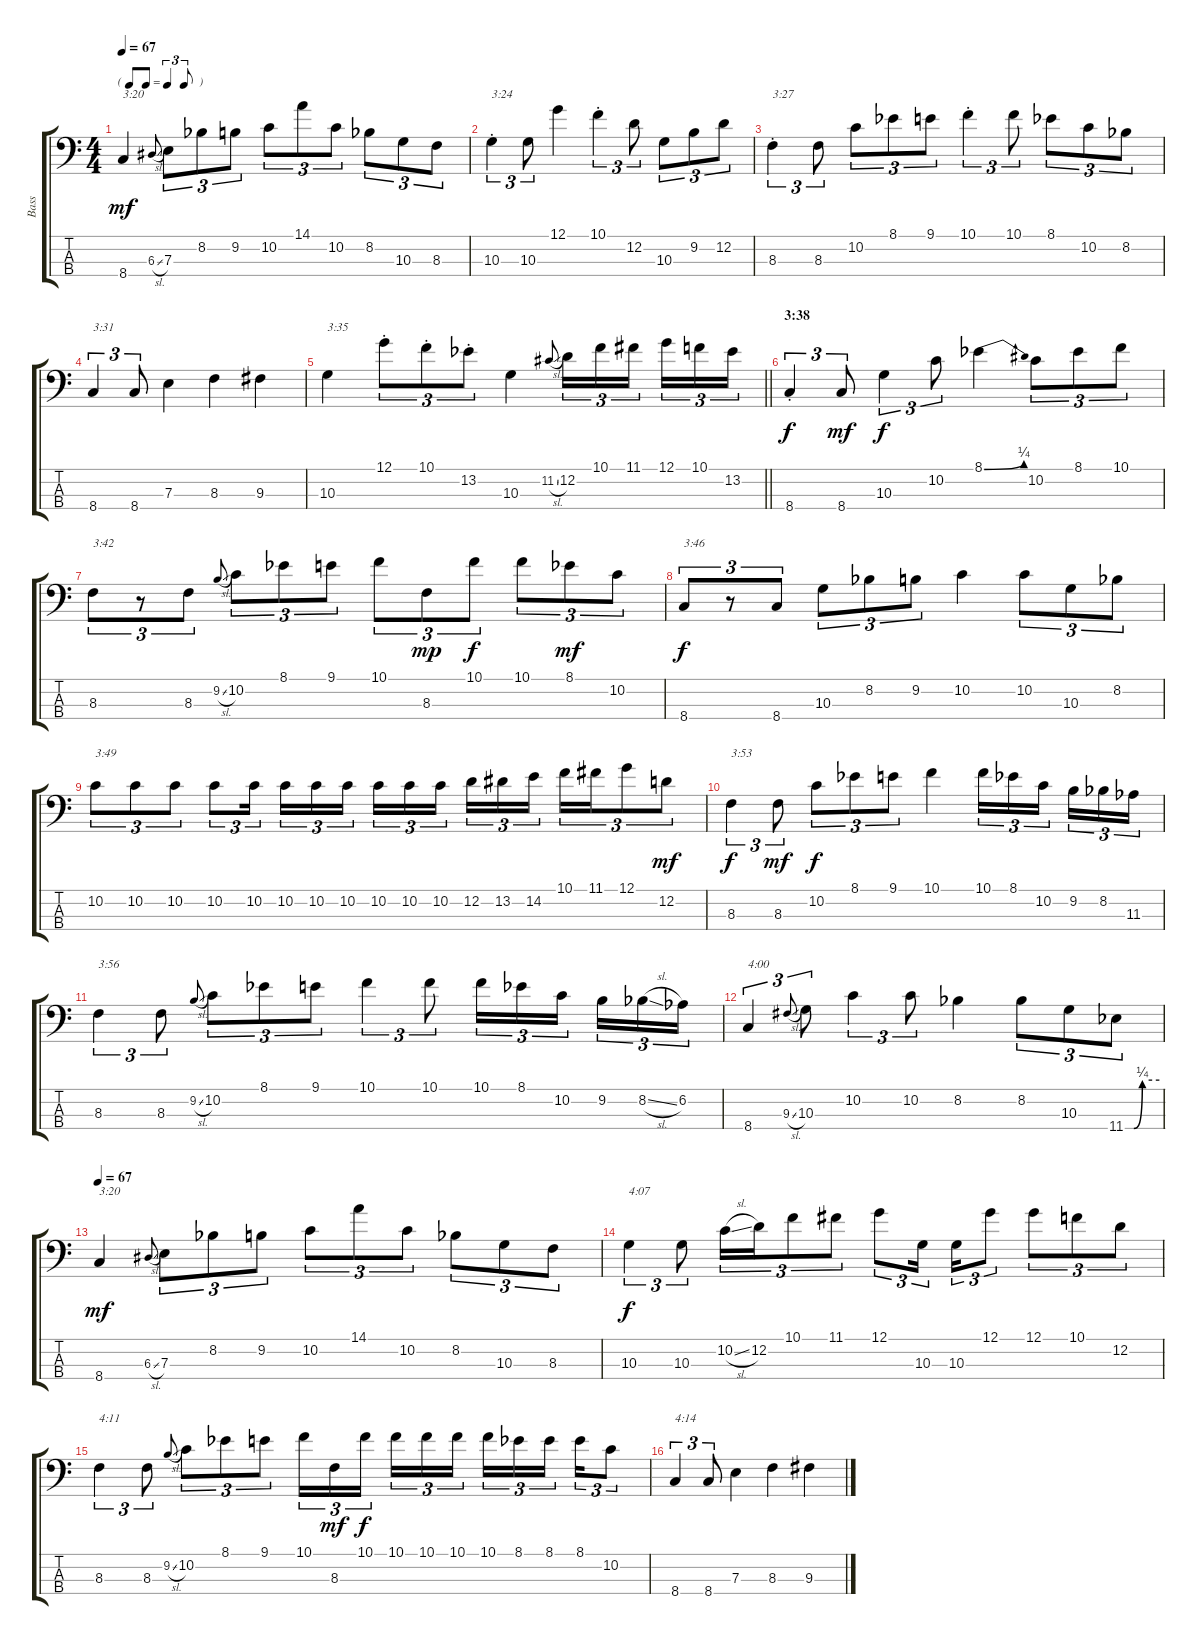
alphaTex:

\track ("Bass" "Bass") {instrument electricbassfinger}
\staff {score tabs}
\tuning (G2 D2 A1 E1) {hide}
\ts (4 4)
\tf triplet8th
\tempo 67
\clef f4
\ks c
8.4.4{txt "3:20" dy mf} 6.3{sl}.8{gr onbeat} 7.3.8{tu (3 2)} 8.2{acc b}.8{tu (3 2)} 9.2.8{tu (3 2)} 10.2.8{tu (3 2)} 14.1.8{tu (3 2)} 10.2.8{tu (3 2)} 8.2{acc b}.8{tu (3 2)} 10.3.8{tu (3 2)} 8.3.8{tu (3 2)} |
10.3{st}.4{tu (3 2) txt "3:24"} 10.3.8{tu (3 2)} 12.1.4 10.1{st}.4{tu (3 2)} 12.2.8{tu (3 2)} 10.3.8{tu (3 2)} 9.2.8{tu (3 2)} 12.2.8{tu (3 2)} |
8.3{st}.4{tu (3 2) txt "3:27"} 8.3.8{tu (3 2)} 10.2.8{tu (3 2)} 8.1{acc b}.8{tu (3 2)} 9.1.8{tu (3 2)} 10.1{st}.4{tu (3 2)} 10.1.8{tu (3 2)} 8.1{acc b}.8{tu (3 2)} 10.2.8{tu (3 2)} 8.2{acc b}.8{tu (3 2)} |
8.4.4{tu (3 2) txt "3:31"} 8.4.8{tu (3 2)} 7.3.4 8.3.4 9.3.4 |
\barLineRight lightlight
10.3.4{txt "3:35"} 12.1{st}.8{tu (3 2)} 10.1{st}.8{tu (3 2)} 13.2{st acc b}.8{tu (3 2)} 10.3.4 11.2{sl}.8{gr onbeat} 12.2.16{tu (3 2)} 10.1.16{tu (3 2)} 11.1.16{tu (3 2) beam splitsecondary} 12.1.16{tu (3 2)} 10.1.16{tu (3 2)} 13.2{acc b}.16{tu (3 2)} |
\section ("" "3:38 ")
8.4{st}.4{tu (3 2) dy f} 8.4.8{tu (3 2) dy mf} 10.3.4{tu (3 2) dy f} 10.2.8{tu (3 2)} 8.1{be (bend 0 0 60 1) acc b}.4 10.2.8{tu (3 2)} 8.1{acc b}.8{tu (3 2)} 10.1.8{tu (3 2)} |
8.3.8{tu (3 2) txt "3:42"} r.8{tu (3 2)} 8.3.8{tu (3 2)} 9.2{sl}.8{gr onbeat} 10.2.8{tu (3 2)} 8.1{acc b}.8{tu (3 2)} 9.1.8{tu (3 2)} 10.1.8{tu (3 2)} 8.3.8{tu (3 2) dy mp} 10.1.8{tu (3 2) dy f} 10.1.8{tu (3 2)} 8.1{acc b}.8{tu (3 2) dy mf} 10.2.8{tu (3 2)} |
8.4.8{tu (3 2) txt "3:46" dy f} r.8{tu (3 2)} 8.4.8{tu (3 2)} 10.3.8{tu (3 2)} 8.2{acc b}.8{tu (3 2)} 9.2.8{tu (3 2)} 10.2.4 10.2.8{tu (3 2)} 10.3.8{tu (3 2)} 8.2{acc b}.8{tu (3 2)} |
10.2.8{tu (3 2) txt "3:49"} 10.2.8{tu (3 2)} 10.2.8{tu (3 2)} 10.2.8{tu (3 2) beam merge} 10.2.16{tu (3 2) beam splitsecondary} 10.2.16{tu (3 2) beam merge} 10.2.16{tu (3 2) beam merge} 10.2.16{tu (3 2) beam split} 10.2.16{tu (3 2) beam merge} 10.2.16{tu (3 2) beam merge} 10.2.16{tu (3 2) beam splitsecondary} 12.2.16{tu (3 2) beam merge} 13.2.16{tu (3 2) beam merge} 14.2.16{tu (3 2)} 10.1.16{tu (3 2)} 11.1.16{tu (3 2)} 12.1.8{tu (3 2)} 12.2.8{tu (3 2) dy mf} |
8.3.4{tu (3 2) txt "3:53" dy f} 8.3.8{tu (3 2) dy mf} 10.2.8{tu (3 2) dy f} 8.1{acc b}.8{tu (3 2)} 9.1.8{tu (3 2)} 10.1.4 10.1.16{tu (3 2)} 8.1{acc b}.16{tu (3 2)} 10.2.16{tu (3 2) beam splitsecondary} 9.2.16{tu (3 2)} 8.2{acc b}.16{tu (3 2)} 11.3{acc b}.16{tu (3 2)} |
8.3.4{tu (3 2) txt "3:56"} 8.3.8{tu (3 2)} 9.2{sl}.8{gr onbeat} 10.2.8{tu (3 2)} 8.1{acc b}.8{tu (3 2)} 9.1.8{tu (3 2)} 10.1.4{tu (3 2)} 10.1.8{tu (3 2)} 10.1.16{tu (3 2)} 8.1{acc b}.16{tu (3 2)} 10.2.16{tu (3 2) beam splitsecondary} 9.2.16{tu (3 2)} 8.2{sl acc b}.16{tu (3 2)} 6.2{acc b}.16{tu (3 2)} |
8.4.4{tu (3 2) txt "4:00"} 9.3{sl}.8{gr onbeat} 10.3.8{tu (3 2)} 10.2.4{tu (3 2)} 10.2.8{tu (3 2)} 8.2{acc b}.4 8.2{acc b}.8{tu (3 2)} 10.3.8{tu (3 2)} 11.4{be (custom 0 0 15 0 30 1 60 1) acc b}.8{tu (3 2)} |
\tempo 67
8.4.4{txt "3:20" dy mf} 6.3{sl}.8{gr onbeat} 7.3.8{tu (3 2)} 8.2{acc b}.8{tu (3 2)} 9.2.8{tu (3 2)} 10.2.8{tu (3 2)} 14.1.8{tu (3 2)} 10.2.8{tu (3 2)} 8.2{acc b}.8{tu (3 2)} 10.3.8{tu (3 2)} 8.3.8{tu (3 2)} |
10.3.4{tu (3 2) txt "4:07" dy f} 10.3.8{tu (3 2)} 10.2{sl}.16{tu (3 2)} 12.2.16{tu (3 2)} 10.1.8{tu (3 2)} 11.1.8{tu (3 2)} 12.1.8{tu (3 2)} 10.3.16{tu (3 2) beam splitsecondary} 10.3.16{tu (3 2)} 12.1.8{tu (3 2)} 12.1.8{tu (3 2)} 10.1.8{tu (3 2)} 12.2.8{tu (3 2)} |
8.3.4{tu (3 2) txt "4:11"} 8.3.8{tu (3 2)} 9.2{sl}.8{gr onbeat} 10.2.8{tu (3 2)} 8.1{acc b}.8{tu (3 2)} 9.1.8{tu (3 2)} 10.1.16{tu (3 2)} 8.3.16{tu (3 2) dy mf} 10.1.16{tu (3 2) dy f beam splitsecondary} 10.1.16{tu (3 2)} 10.1.16{tu (3 2)} 10.1.16{tu (3 2)} 10.1.16{tu (3 2)} 8.1{acc b}.16{tu (3 2)} 8.1{acc b}.16{tu (3 2) beam splitsecondary} 8.1{acc b}.16{tu (3 2)} 10.2.8{tu (3 2)} |
8.4.4{tu (3 2) txt "4:14"} 8.4.8{tu (3 2)} 7.3.4 8.3.4 9.3.4
